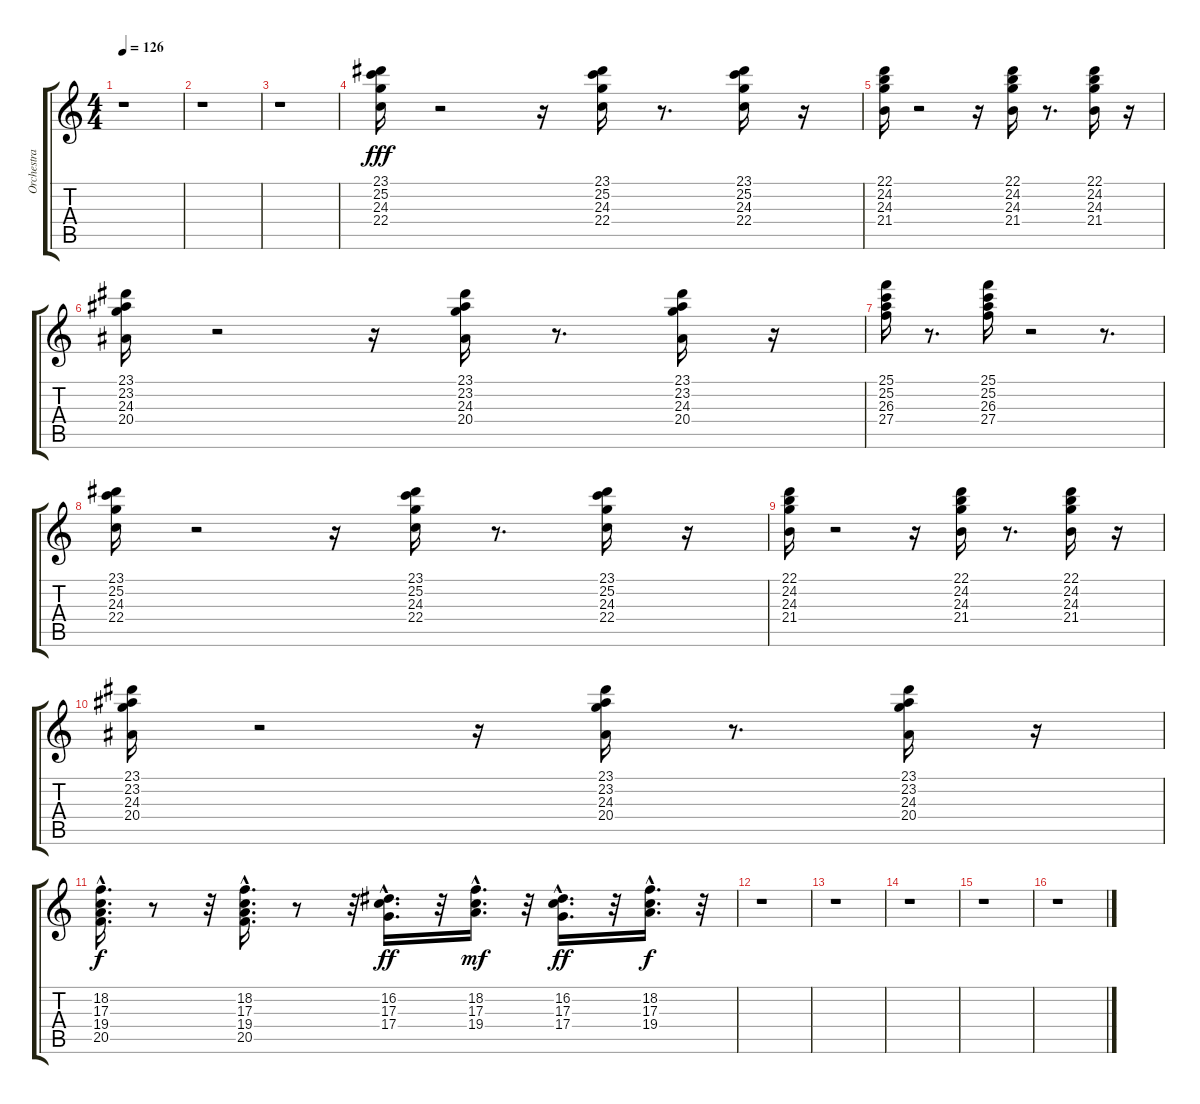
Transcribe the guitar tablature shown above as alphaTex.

\track ("Orchestra Hit" "Orchestra ") {instrument orchestrahit}
\staff {score tabs}
\tuning (E4 B3 G3 D3 A2 E2) {hide}
\ts (4 4)
\tempo 126
\clef g2
\ks c
r.1{dy fff instrument orchestrahit} |
r.1 |
r.1 |
(23.1 25.2 24.3 22.4).16 r.2 r.16 (23.1 25.2 24.3 22.4).16 r.8{d} (23.1 25.2 24.3 22.4).16 r.16 |
(22.1 24.2 24.3 21.4).16 r.2 r.16 (22.1 24.2 24.3 21.4).16 r.8{d} (22.1 24.2 24.3 21.4).16 r.16 |
(23.1 23.2 24.3 20.4).16 r.2 r.16 (23.1 23.2 24.3 20.4).16 r.8{d} (23.1 23.2 24.3 20.4).16 r.16 |
(25.1 25.2 26.3 27.4).16 r.8{d} (25.1 25.2 26.3 27.4).16 r.2 r.8{d} |
(23.1 25.2 24.3 22.4).16 r.2 r.16 (23.1 25.2 24.3 22.4).16 r.8{d} (23.1 25.2 24.3 22.4).16 r.16 |
(22.1 24.2 24.3 21.4).16 r.2 r.16 (22.1 24.2 24.3 21.4).16 r.8{d} (22.1 24.2 24.3 21.4).16 r.16 |
(23.1 23.2 24.3 20.4).16 r.2 r.16 (23.1 23.2 24.3 20.4).16 r.8{d} (23.1 23.2 24.3 20.4).16 r.16 |
(18.2{hac} 17.3{hac} 19.4{hac} 20.5{hac}).16{d dy f} r.8 r.32 (18.2{hac} 17.3{hac} 19.4{hac} 20.5{hac}).16{d} r.8 r.32 (16.2{hac} 17.3{hac} 17.4{hac}).16{d dy ff} r.32 (18.2{hac} 17.3{hac} 19.4{hac}).16{d dy mf} r.32 (16.2{hac} 17.3{hac} 17.4{hac}).16{d dy ff} r.32 (18.2{hac} 17.3{hac} 19.4{hac}).16{d dy f} r.32 |
r.1 |
r.1 |
r.1 |
r.1 |
r.1
